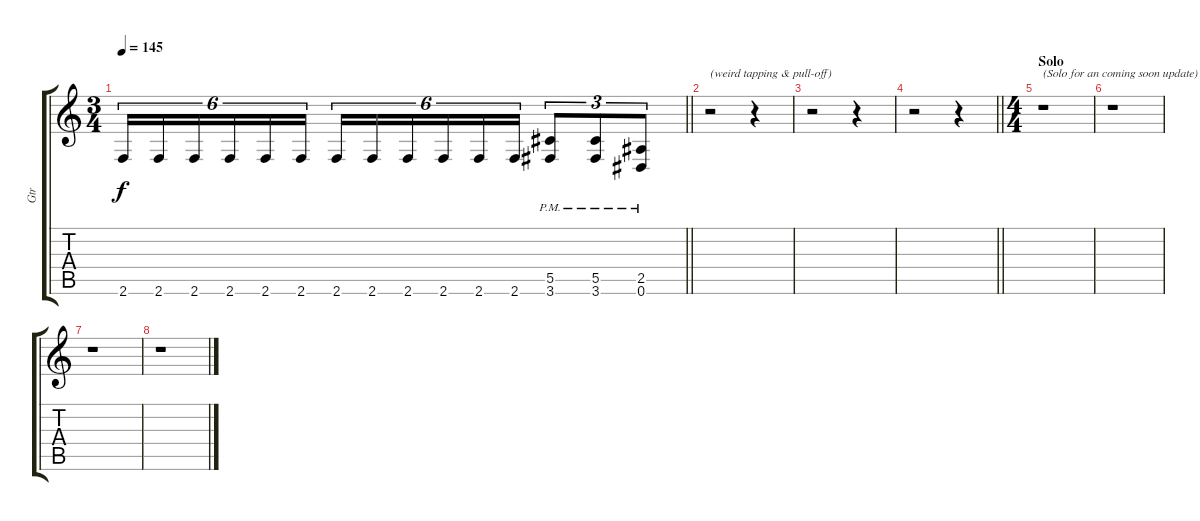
\track ("Gtr " "Gtr ") {instrument distortionguitar}
\staff {score tabs}
\tuning (Eb4 Bb3 Gb3 Db3 Ab2 Eb2) {hide}
\ts (3 4)
\tempo 145
\clef g2
\barLineRight lightlight
\ks c
2.6.16{tu (6 4) dy f} 2.6.16{tu (6 4)} 2.6.16{tu (6 4)} 2.6.16{tu (6 4)} 2.6.16{tu (6 4)} 2.6.16{tu (6 4)} 2.6.16{tu (6 4)} 2.6.16{tu (6 4)} 2.6.16{tu (6 4)} 2.6.16{tu (6 4)} 2.6.16{tu (6 4)} 2.6.16{tu (6 4)} (5.5{pm} 3.6{pm}).8{tu (3 2)} (5.5{pm} 3.6{pm}).8{tu (3 2)} (2.5{pm} 0.6).8{tu (3 2)} |
r.2{txt "(weird tapping & pull-off)"} r.4 |
r.2 r.4 |
\barLineRight lightlight
r.2 r.4 |
\ts (4 4)
\section ("" "Solo")
r.1{txt "(Solo for an coming soon update)"} |
r.1 |
r.1 |
r.1
